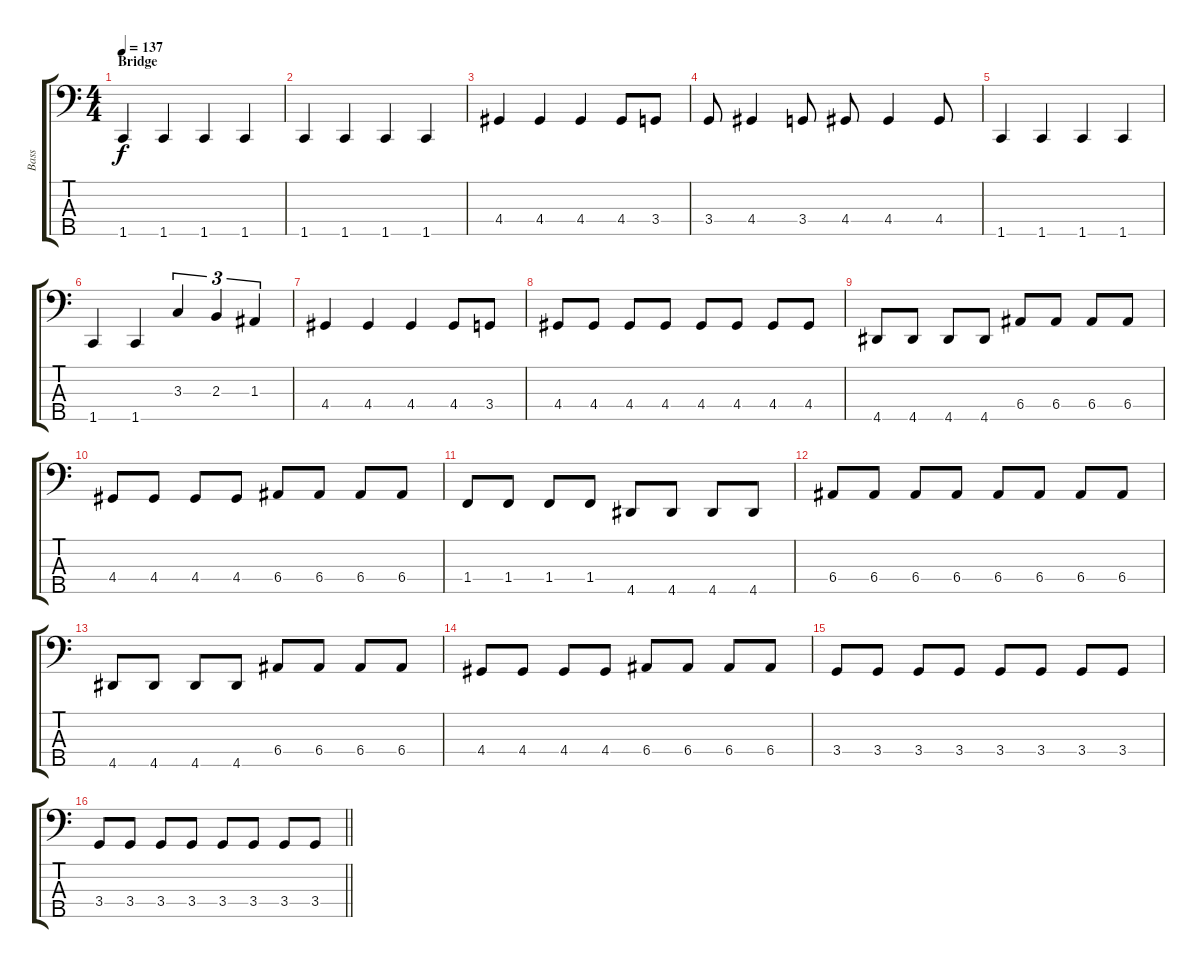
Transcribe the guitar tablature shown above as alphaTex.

\track ("Bass" "Bass") {instrument electricbassfinger}
\staff {score tabs}
\tuning (G2 D2 A1 E1 B0) {hide}
\ts (4 4)
\section ("" "Bridge")
\tempo 137
\clef f4
\ks c
1.5.4{dy f} 1.5.4 1.5.4 1.5.4 |
1.5.4 1.5.4 1.5.4 1.5.4 |
4.4.4 4.4.4 4.4.4 4.4.8 3.4.8 |
3.4.8 4.4.4 3.4.8 4.4.8 4.4.4 4.4.8 |
1.5.4 1.5.4 1.5.4 1.5.4 |
1.5.4 1.5.4 3.3.4{tu (3 2)} 2.3.4{tu (3 2)} 1.3.4{tu (3 2)} |
4.4.4 4.4.4 4.4.4 4.4.8 3.4.8 |
4.4.8 4.4.8 4.4.8 4.4.8 4.4.8 4.4.8 4.4.8 4.4.8 |
4.5.8 4.5.8 4.5.8 4.5.8 6.4.8 6.4.8 6.4.8 6.4.8 |
4.4.8 4.4.8 4.4.8 4.4.8 6.4.8 6.4.8 6.4.8 6.4.8 |
1.4.8 1.4.8 1.4.8 1.4.8 4.5.8 4.5.8 4.5.8 4.5.8 |
6.4.8 6.4.8 6.4.8 6.4.8 6.4.8 6.4.8 6.4.8 6.4.8 |
4.5.8 4.5.8 4.5.8 4.5.8 6.4.8 6.4.8 6.4.8 6.4.8 |
4.4.8 4.4.8 4.4.8 4.4.8 6.4.8 6.4.8 6.4.8 6.4.8 |
3.4.8 3.4.8 3.4.8 3.4.8 3.4.8 3.4.8 3.4.8 3.4.8 |
\barLineRight lightlight
3.4.8 3.4.8 3.4.8 3.4.8 3.4.8 3.4.8 3.4.8 3.4.8
